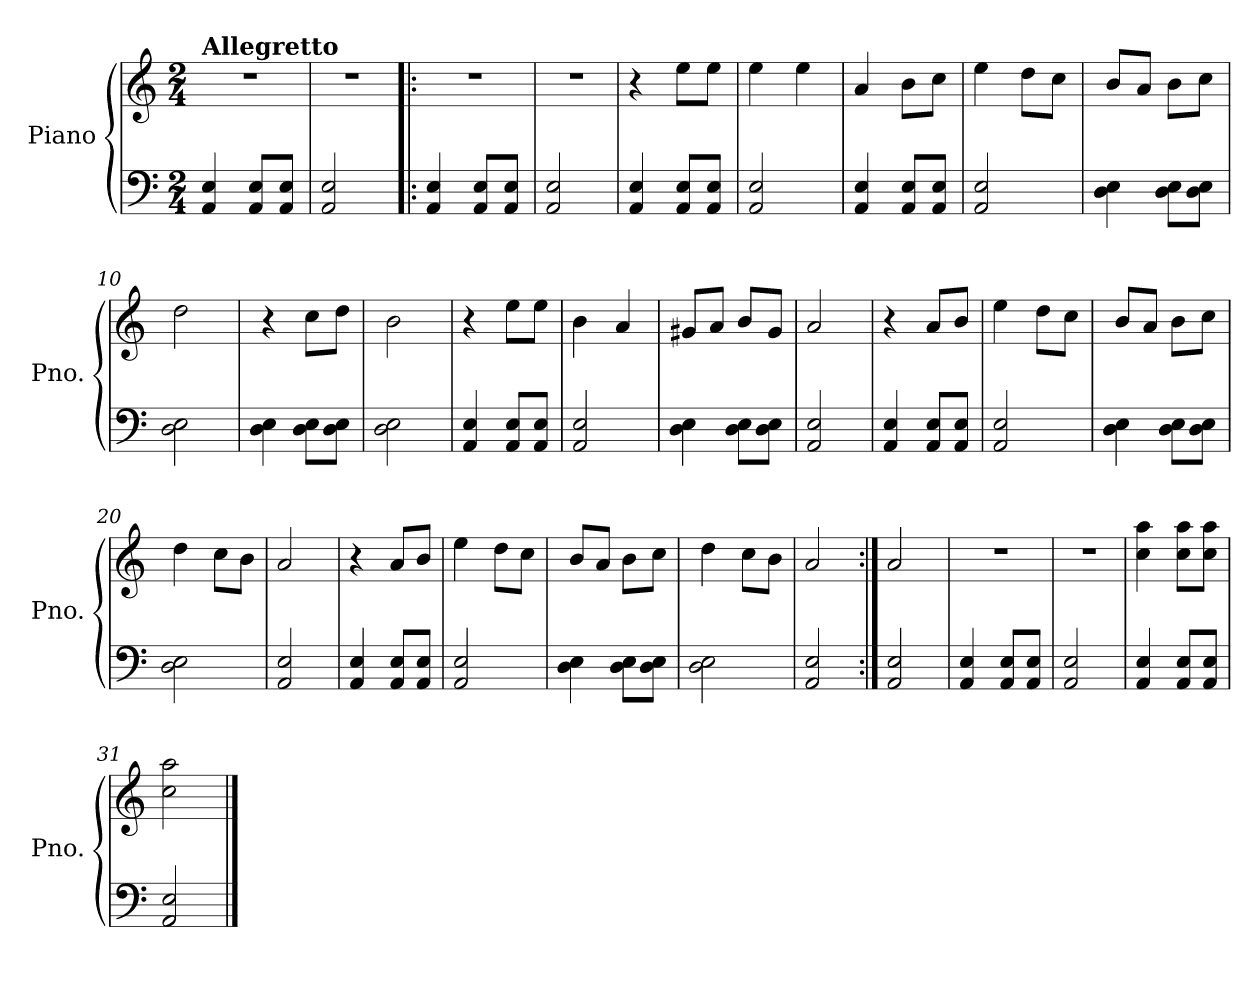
**kern	**kern
*part1	*part1
*staff2	*staff1
*I"Piano	*
*I'Pno.	*
!!LO:PB:g=z
*clefF4	*clefG2
*k[]	*k[]
*C:	*C:
*M2/4	*M2/4
*MM100	*MM100
=1	=1
!	!LO:TX:a:B:t=Allegretto
!	!LO:N:vis=1
4AAi/ 4Ei	2r
8AAi/ 8EiL	.
8AAi/ 8EiJ	.
=2	=2
!	!LO:N:vis=1
2AAi/ 2Ei	2r
=3!|:	=3!|:
!	!LO:N:vis=1
4AAi/ 4Ei	2r
8AAi/ 8EiL	.
8AAi/ 8EiJ	.
=4	=4
!	!LO:N:vis=1
2AAi/ 2Ei	2r
=5	=5
4AAi/ 4Ei	4r
8AAi/ 8EiL	8eei\L
8AAi/ 8EiJ	8eei\J
=6	=6
2AAi/ 2Ei	4eei\
.	4eei\
=7	=7
4AAi/ 4Ei	4ai/
8AAi/ 8EiL	8bi\L
8AAi/ 8EiJ	8cci\J
=8	=8
2AAi/ 2Ei	4eei\
.	8ddi\L
.	8cci\J
=9	=9
4Di\ 4Ei	8bi/L
.	8ai/J
8Di\ 8EiL	8bi\L
8Di\ 8EiJ	8cci\J
=10	=10
2Di\ 2Ei	2ddi\
!!LO:LB:g=z
=11	=11
4Di\ 4Ei	4r
8Di\ 8EiL	8cci\L
8Di\ 8EiJ	8ddi\J
=12	=12
2Di\ 2Ei	2bi\
=13	=13
4AAi/ 4Ei	4r
8AAi/ 8EiL	8eei\L
8AAi/ 8EiJ	8eei\J
=14	=14
2AAi/ 2Ei	4bi\
.	4ai/
=15	=15
4Di\ 4Ei	8g#Xi/L
.	8ai/J
8Di\ 8EiL	8bi/L
8Di\ 8EiJ	8g#i/J
=16	=16
2AAi/ 2Ei	2ai/
=17	=17
4AAi/ 4Ei	4r
8AAi/ 8EiL	8ai/L
8AAi/ 8EiJ	8bi/J
=18	=18
2AAi/ 2Ei	4eei\
.	8ddi\L
.	8cci\J
=19	=19
4Di\ 4Ei	8bi/L
.	8ai/J
8Di\ 8EiL	8bi\L
8Di\ 8EiJ	8cci\J
=20	=20
2Di\ 2Ei	4ddi\
.	8cci\L
.	8bi\J
=21	=21
2AAi/ 2Ei	2ai/
!!LO:LB:g=z
=22	=22
4AAi/ 4Ei	4r
8AAi/ 8EiL	8ai/L
8AAi/ 8EiJ	8bi/J
=23	=23
2AAi/ 2Ei	4eei\
.	8ddi\L
.	8cci\J
=24	=24
4Di\ 4Ei	8bi/L
.	8ai/J
8Di\ 8EiL	8bi\L
8Di\ 8EiJ	8cci\J
=25	=25
2Di\ 2Ei	4ddi\
.	8cci\L
.	8bi\J
=26	=26
2AAi/ 2Ei	2ai/
=27:|!	=27:|!
2AAi/ 2Ei	2ai/
=28	=28
!	!LO:N:vis=1
4AAi/ 4Ei	2r
8AAi/ 8EiL	.
8AAi/ 8EiJ	.
=29	=29
!	!LO:N:vis=1
2AAi/ 2Ei	2r
=30	=30
4AAi/ 4Ei	4cci\ 4aai
8AAi/ 8EiL	8cci\ 8aaiL
8AAi/ 8EiJ	8cci\ 8aaiJ
=31	=31
2AAi/ 2Ei	2cci\ 2aai
==	==
*-	*-
